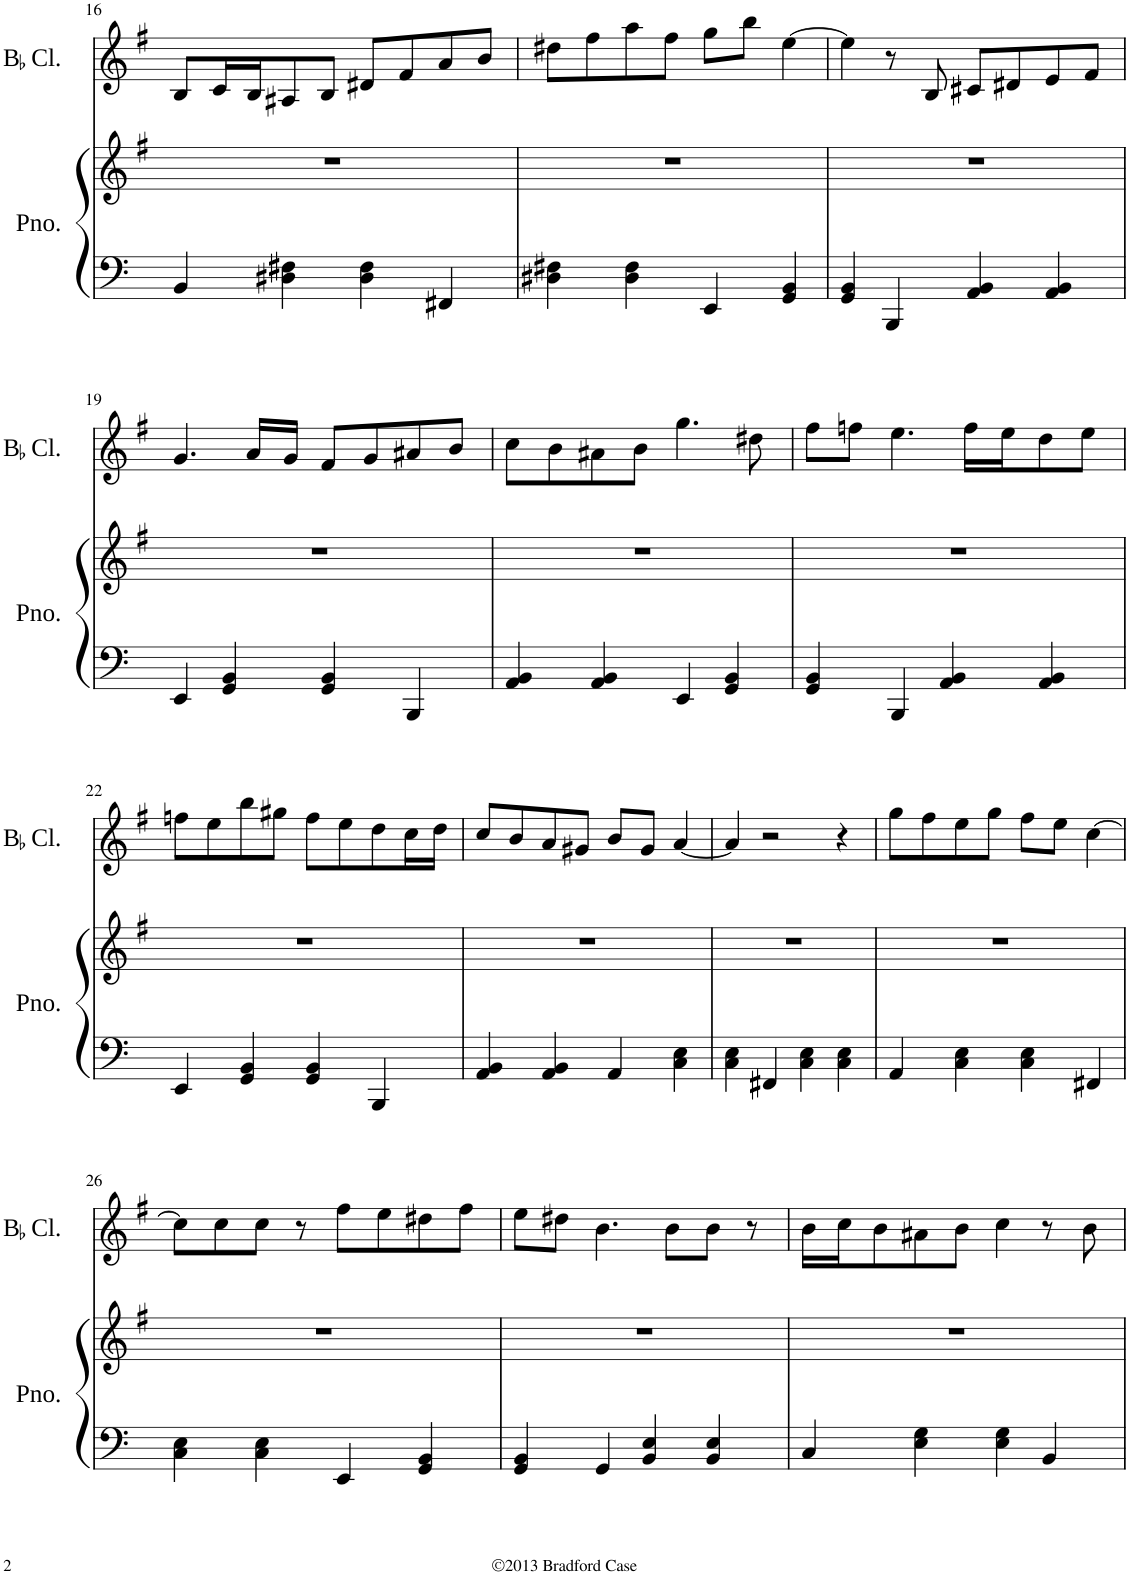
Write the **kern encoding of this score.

**kern	**kern	**kern
*part2	*part2	*part1
*staff3	*staff2	*staff1
*I"Piano	*	*I"BaccidentalFlat Clarinet
*I'Pno.	*	*I'BaccidentalFlat Cl.
!!LO:PB:g=z
*clefF4	*clefG2	*clefG2
*	*	*Trd1c2
*	*k[f#]	*k[f#]
=16	=16	=16
4BB/	1r	8B/L
.	.	16c/L
.	.	16B/J
4D#X\ 4F#X\	.	8A#X/
.	.	8B/J
4D#\ 4F#\	.	8d#X/L
.	.	8f#/
4FF#X/	.	8a/
.	.	8b/J
=17	=17	=17
4D#X\ 4F#X\	1r	8dd#X\L
.	.	8ff#\
4D#\ 4F#\	.	8aa\
.	.	8ff#\J
4EE/	.	8gg\L
.	.	8bb\J
4GG/ 4BB/	.	[4ee\
=18	=18	=18
4GG/ 4BB/	1r	4ee\]
4BBB/	.	8r
.	.	8B/
4AA/ 4BB/	.	8c#X/L
.	.	8d#X/
4AA/ 4BB/	.	8e/
.	.	8f#/J
!!LO:LB:g=z
=19	=19	=19
4EE/	1r	4.g/
4GG/ 4BB/	.	.
.	.	16a/LL
.	.	16g/JJ
4GG/ 4BB/	.	8f#/L
.	.	8g/
4BBB/	.	8a#X/
.	.	8b/J
=20	=20	=20
4AA/ 4BB/	1r	8cc\L
.	.	8b\
4AA/ 4BB/	.	8a#X\
.	.	8b\J
4EE/	.	4.gg\
4GG/ 4BB/	.	.
.	.	8dd#X\
=21	=21	=21
4GG/ 4BB/	1r	8ff#\L
.	.	8ffn\J
4BBB/	.	4.ee\
4AA/ 4BB/	.	.
.	.	16ff\LL
.	.	16ee\J
4AA/ 4BB/	.	8dd\
.	.	8ee\J
!!LO:LB:g=z
=22	=22	=22
4EE/	1r	8ffn\L
.	.	8ee\
4GG/ 4BB/	.	8bb\
.	.	8gg#X\J
4GG/ 4BB/	.	8ff\L
.	.	8ee\
4BBB/	.	8dd\
.	.	16cc\L
.	.	16dd\JJ
=23	=23	=23
4AA/ 4BB/	1r	8cc/L
.	.	8b/
4AA/ 4BB/	.	8a/
.	.	8g#X/J
4AA/	.	8b/L
.	.	8g#/J
4C\ 4E\	.	[4a/
=24	=24	=24
4C\ 4E\	1r	4a/]
4FF#X/	.	2r
4C\ 4E\	.	.
4C\ 4E\	.	4r
=25	=25	=25
4AA/	1r	8gg\L
.	.	8ff#\
4C\ 4E\	.	8ee\
.	.	8gg\J
4C\ 4E\	.	8ff#\L
.	.	8ee\J
4FF#X/	.	[4cc\
!!LO:LB:g=z
=26	=26	=26
4C\ 4E\	1r	8cc\L]
.	.	8cc\
4C\ 4E\	.	8cc\J
.	.	8r
4EE/	.	8ff#\L
.	.	8ee\
4GG/ 4BB/	.	8dd#X\
.	.	8ff#\J
=27	=27	=27
4GG/ 4BB/	1r	8ee\L
.	.	8dd#X\J
4GG/	.	4.b\
4BB/ 4E/	.	.
.	.	8b\L
4BB/ 4E/	.	8b\J
.	.	8r
=28	=28	=28
4C/	1r	16b\LL
.	.	16cc\J
.	.	8b\
4E\ 4G\	.	8a#X\
.	.	8b\J
4E\ 4G\	.	4cc\
4BB/	.	8r
.	.	8b\
=	=	=
*-	*-	*-
